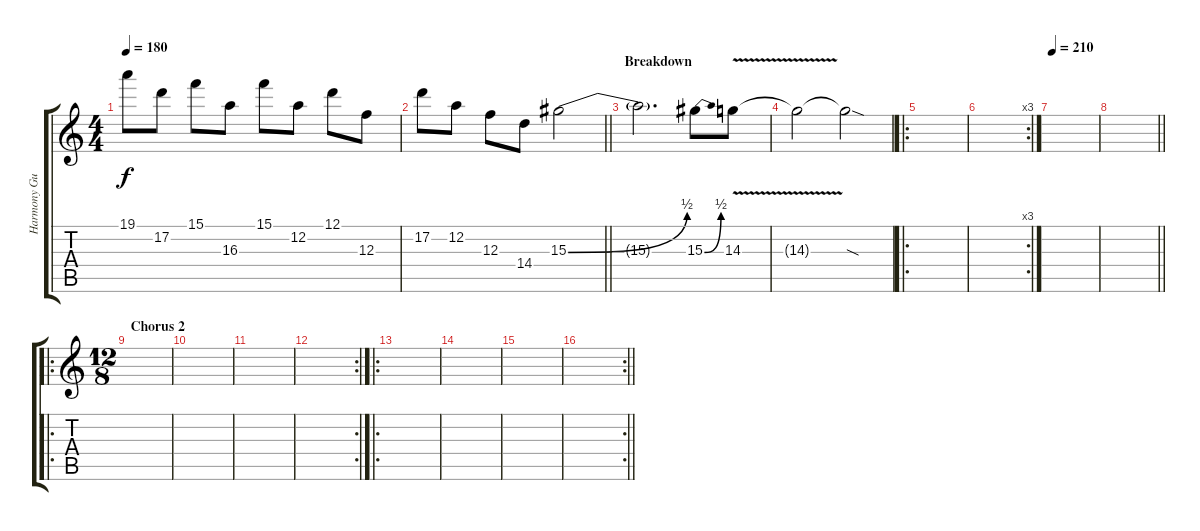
\track ("Harmony Guitar" "Harmony Gu") {instrument distortionguitar}
\staff {score tabs}
\tuning (D4 A3 F3 C3 G2 C2) {hide}
\ts (4 4)
\tempo 180
\clef g2
\ks c
19.1.8{dy f} 17.2.8 15.1.8 16.3.8 15.1.8 12.2.8 12.1.8 12.3.8 |
\barLineRight lightlight
17.2.8 12.2.8 12.3.8 14.4.8 15.3{be (bend 0 0 60 2)}.2 |
\section ("" "Breakdown")
15.3{t}.2{d} 15.3{be (bend 0 0 60 2)}.8 14.3{v}.8 |
14.3{t}.2 14.3{sod t}.2 |
\ro
|
\rc 3
|
\tempo 210
|
\barLineRight lightlight
|
\ro
\ts (12 8)
\section ("" "Chorus 2")
|
|
|
\rc 2
|
\ro
|
|
|
\rc 2
\barLineRight lightlight
